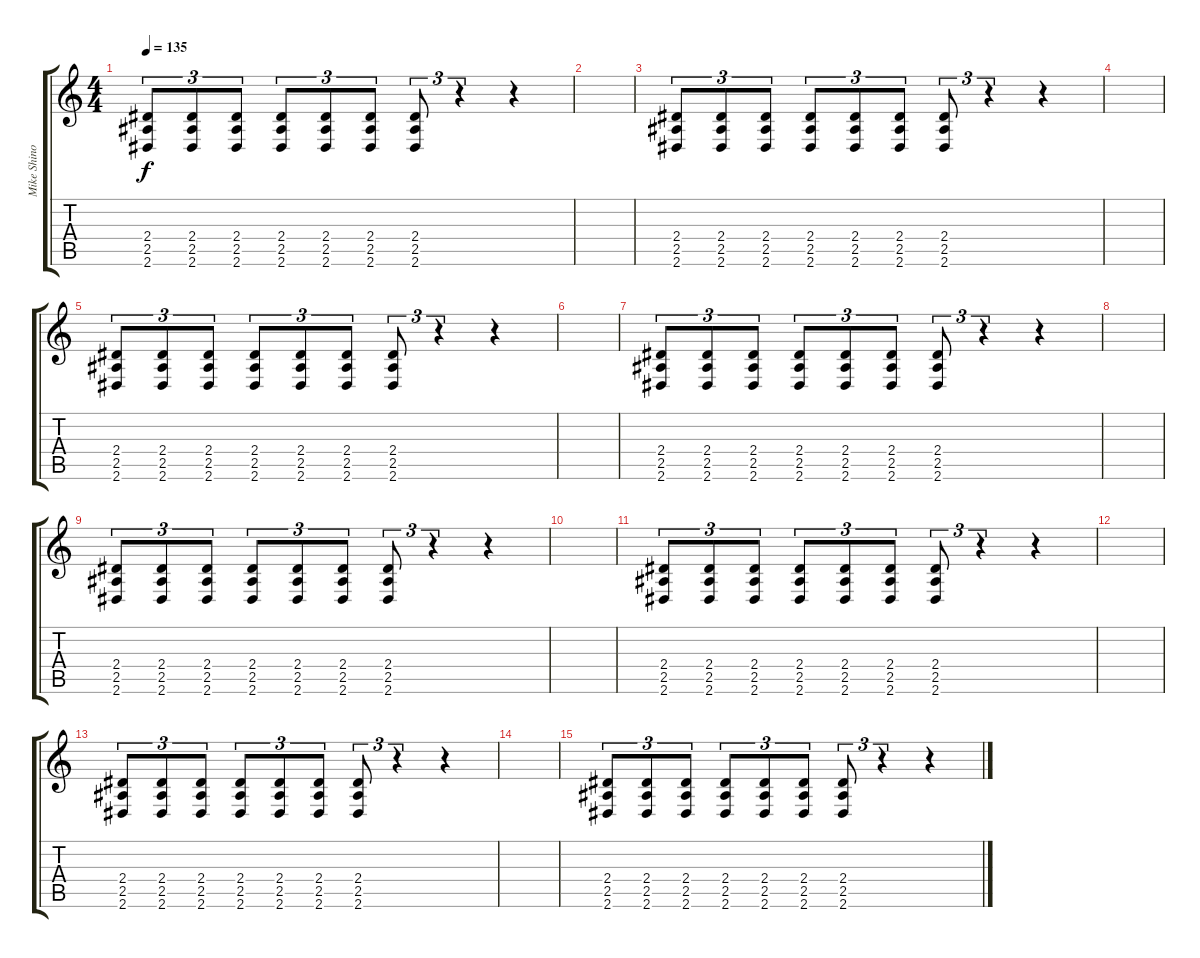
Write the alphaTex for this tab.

\track ("Mike Shinoda [Guitar]" "Mike Shino") {instrument distortionguitar}
\staff {score tabs}
\tuning (Eb4 Bb3 Gb3 Db3 Ab2 Db2) {hide}
\ts (4 4)
\tempo 135
\clef g2
\ks c
(2.4 2.5 2.6).8{tu (3 2) dy f} (2.4 2.5 2.6).8{tu (3 2)} (2.4 2.5 2.6).8{tu (3 2)} (2.4 2.5 2.6).8{tu (3 2)} (2.4 2.5 2.6).8{tu (3 2)} (2.4 2.5 2.6).8{tu (3 2)} (2.4 2.5 2.6).8{tu (3 2)} r.4{tu (3 2)} r.4 |
|
(2.4 2.5 2.6).8{tu (3 2)} (2.4 2.5 2.6).8{tu (3 2)} (2.4 2.5 2.6).8{tu (3 2)} (2.4 2.5 2.6).8{tu (3 2)} (2.4 2.5 2.6).8{tu (3 2)} (2.4 2.5 2.6).8{tu (3 2)} (2.4 2.5 2.6).8{tu (3 2)} r.4{tu (3 2)} r.4 |
|
(2.4 2.5 2.6).8{tu (3 2)} (2.4 2.5 2.6).8{tu (3 2)} (2.4 2.5 2.6).8{tu (3 2)} (2.4 2.5 2.6).8{tu (3 2)} (2.4 2.5 2.6).8{tu (3 2)} (2.4 2.5 2.6).8{tu (3 2)} (2.4 2.5 2.6).8{tu (3 2)} r.4{tu (3 2)} r.4 |
|
(2.4 2.5 2.6).8{tu (3 2)} (2.4 2.5 2.6).8{tu (3 2)} (2.4 2.5 2.6).8{tu (3 2)} (2.4 2.5 2.6).8{tu (3 2)} (2.4 2.5 2.6).8{tu (3 2)} (2.4 2.5 2.6).8{tu (3 2)} (2.4 2.5 2.6).8{tu (3 2)} r.4{tu (3 2)} r.4 |
|
(2.4 2.5 2.6).8{tu (3 2)} (2.4 2.5 2.6).8{tu (3 2)} (2.4 2.5 2.6).8{tu (3 2)} (2.4 2.5 2.6).8{tu (3 2)} (2.4 2.5 2.6).8{tu (3 2)} (2.4 2.5 2.6).8{tu (3 2)} (2.4 2.5 2.6).8{tu (3 2)} r.4{tu (3 2)} r.4 |
|
(2.4 2.5 2.6).8{tu (3 2)} (2.4 2.5 2.6).8{tu (3 2)} (2.4 2.5 2.6).8{tu (3 2)} (2.4 2.5 2.6).8{tu (3 2)} (2.4 2.5 2.6).8{tu (3 2)} (2.4 2.5 2.6).8{tu (3 2)} (2.4 2.5 2.6).8{tu (3 2)} r.4{tu (3 2)} r.4 |
|
(2.4 2.5 2.6).8{tu (3 2)} (2.4 2.5 2.6).8{tu (3 2)} (2.4 2.5 2.6).8{tu (3 2)} (2.4 2.5 2.6).8{tu (3 2)} (2.4 2.5 2.6).8{tu (3 2)} (2.4 2.5 2.6).8{tu (3 2)} (2.4 2.5 2.6).8{tu (3 2)} r.4{tu (3 2)} r.4 |
|
(2.4 2.5 2.6).8{tu (3 2)} (2.4 2.5 2.6).8{tu (3 2)} (2.4 2.5 2.6).8{tu (3 2)} (2.4 2.5 2.6).8{tu (3 2)} (2.4 2.5 2.6).8{tu (3 2)} (2.4 2.5 2.6).8{tu (3 2)} (2.4 2.5 2.6).8{tu (3 2)} r.4{tu (3 2)} r.4
